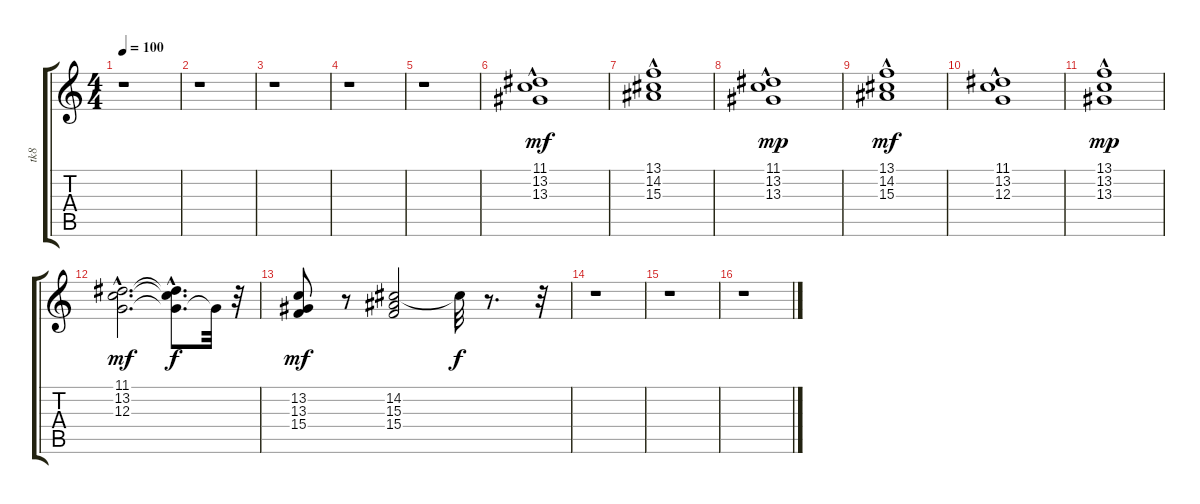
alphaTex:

\track ("tk8" "tk8") {instrument synthstrings1}
\staff {score tabs}
\tuning (E4 B3 G3 D3 A2 E2) {hide}
\ts (4 4)
\tempo 100
\clef g2
\ks c
r.1{dy f} |
r.1 |
r.1 |
r.1 |
r.1 |
(11.1 13.2{hac} 13.3).1{dy mf} |
(13.1{hac} 14.2 15.3).1 |
(11.1{hac} 13.2 13.3).1{dy mp} |
(13.1{hac} 14.2 15.3).1{dy mf} |
(11.1{hac} 13.2{hac} 12.3).1 |
(13.1{hac} 13.2{hac} 13.3).1{dy mp} |
(11.1{hac} 13.2{hac} 12.3{hac}).2{d dy mf} (11.1{hac t} 13.2{hac t} 12.3{hac t}).8{d dy f} 12.3{t}.32 r.32 |
(13.2 13.3 15.4).8{dy mf} r.8 (14.2 15.3 15.4).2 14.2{t}.32{dy f} r.8{d} r.32 |
r.1 |
r.1 |
r.1
